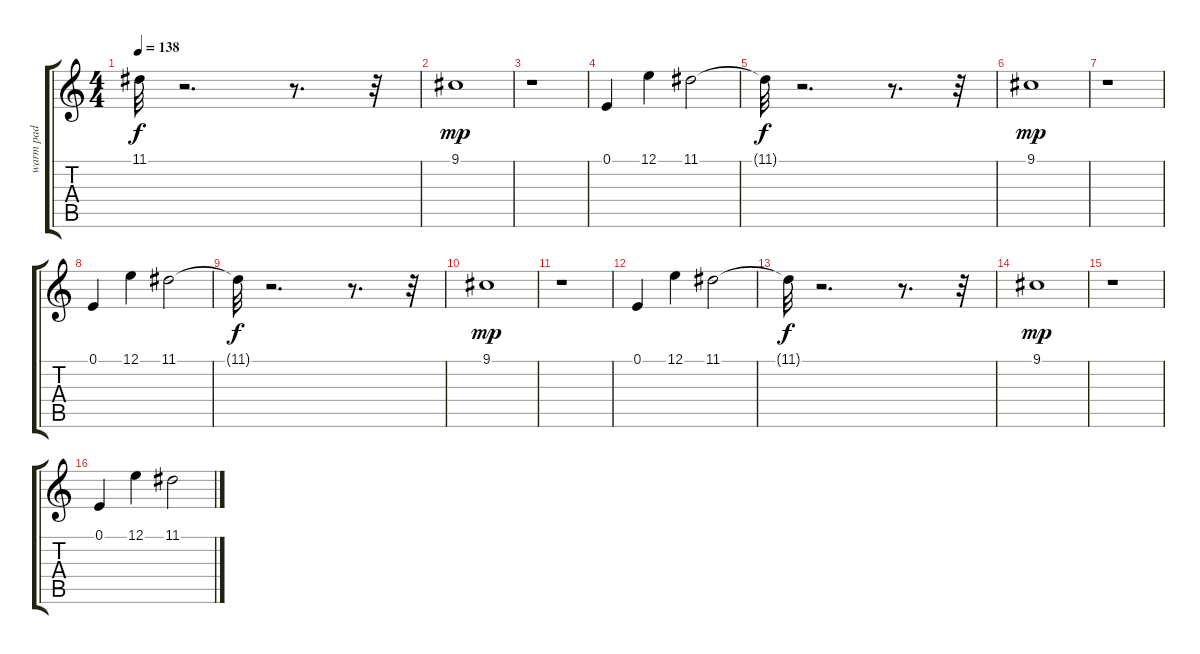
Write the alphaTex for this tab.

\track ("warm pad" "warm pad") {instrument pad2warm}
\staff {score tabs}
\tuning (E4 B3 G3 D3 A2 E2) {hide}
\ts (4 4)
\tempo 138
\clef g2
\ks c
11.1{t}.32{dy f} r.2{d} r.8{d} r.32 |
9.1.1{dy mp} |
r.1 |
0.1.4 12.1.4 11.1.2 |
11.1{t}.32{dy f} r.2{d} r.8{d} r.32 |
9.1.1{dy mp} |
r.1 |
0.1.4 12.1.4 11.1.2 |
11.1{t}.32{dy f} r.2{d} r.8{d} r.32 |
9.1.1{dy mp} |
r.1 |
0.1.4 12.1.4 11.1.2 |
11.1{t}.32{dy f} r.2{d} r.8{d} r.32 |
9.1.1{dy mp} |
r.1 |
0.1.4 12.1.4 11.1.2
